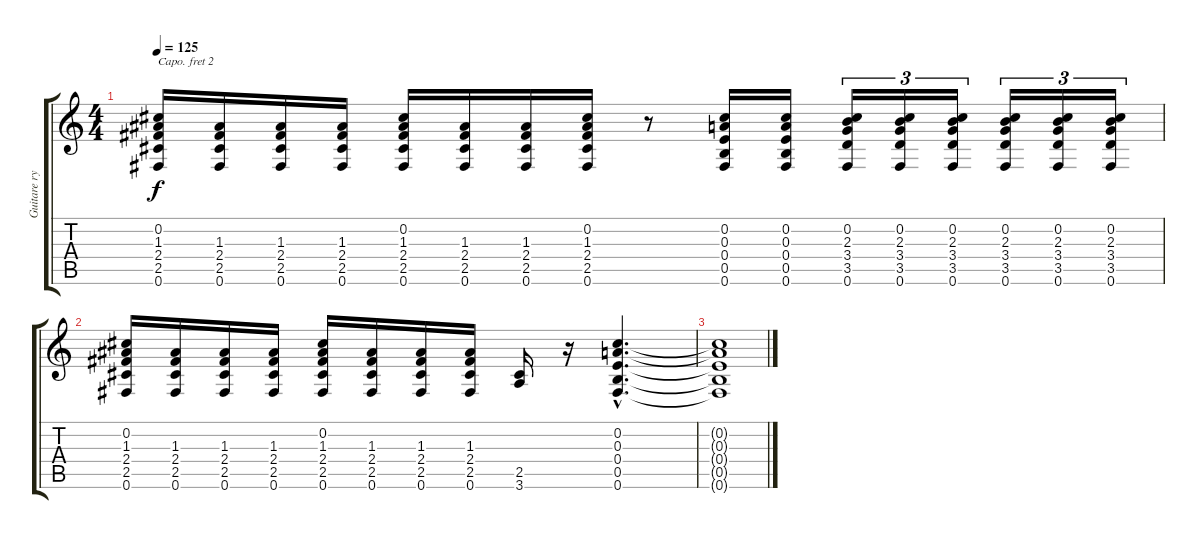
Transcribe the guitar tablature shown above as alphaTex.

\track ("Guitare ryth2 Robert Capo2" "Guitare ry") {instrument acousticguitarsteel}
\staff {score tabs}
\capo 2
\tuning (E4 B3 G3 D3 A2 E2) {hide}
\ts (4 4)
\tempo 125
\clef g2
\ks c
(0.2 1.3 2.4 2.5 0.6).16{dy f} (1.3 2.4 2.5 0.6).16 (1.3 2.4 2.5 0.6).16 (1.3 2.4 2.5 0.6).16 (0.2 1.3 2.4 2.5 0.6).16 (1.3 2.4 2.5 0.6).16 (1.3 2.4 2.5 0.6).16 (0.2 1.3 2.4 2.5 0.6).16 r.8 (0.2 0.3 0.4 0.5 0.6).16 (0.2 0.3 0.4 0.5 0.6).16 (0.2 2.3 3.4 3.5 0.6).16{tu (3 2)} (0.2 2.3 3.4 3.5 0.6).16{tu (3 2)} (0.2 2.3 3.4 3.5 0.6).16{tu (3 2)} (0.2 2.3 3.4 3.5 0.6).16{tu (3 2)} (0.2 2.3 3.4 3.5 0.6).16{tu (3 2)} (0.2 2.3 3.4 3.5 0.6).16{tu (3 2)} |
(0.2 1.3 2.4 2.5 0.6).16 (1.3 2.4 2.5 0.6).16 (1.3 2.4 2.5 0.6).16 (1.3 2.4 2.5 0.6).16 (0.2 1.3 2.4 2.5 0.6).16 (1.3 2.4 2.5 0.6).16 (1.3 2.4 2.5 0.6).16 (1.3 2.4 2.5 0.6).16 (2.5 3.6).16 r.16 (0.2{hac} 0.3{hac} 0.4{hac} 0.5{hac} 0.6{hac}).4{d} |
(0.2{t} 0.3{t} 0.4{t} 0.5{t} 0.6{t}).1
